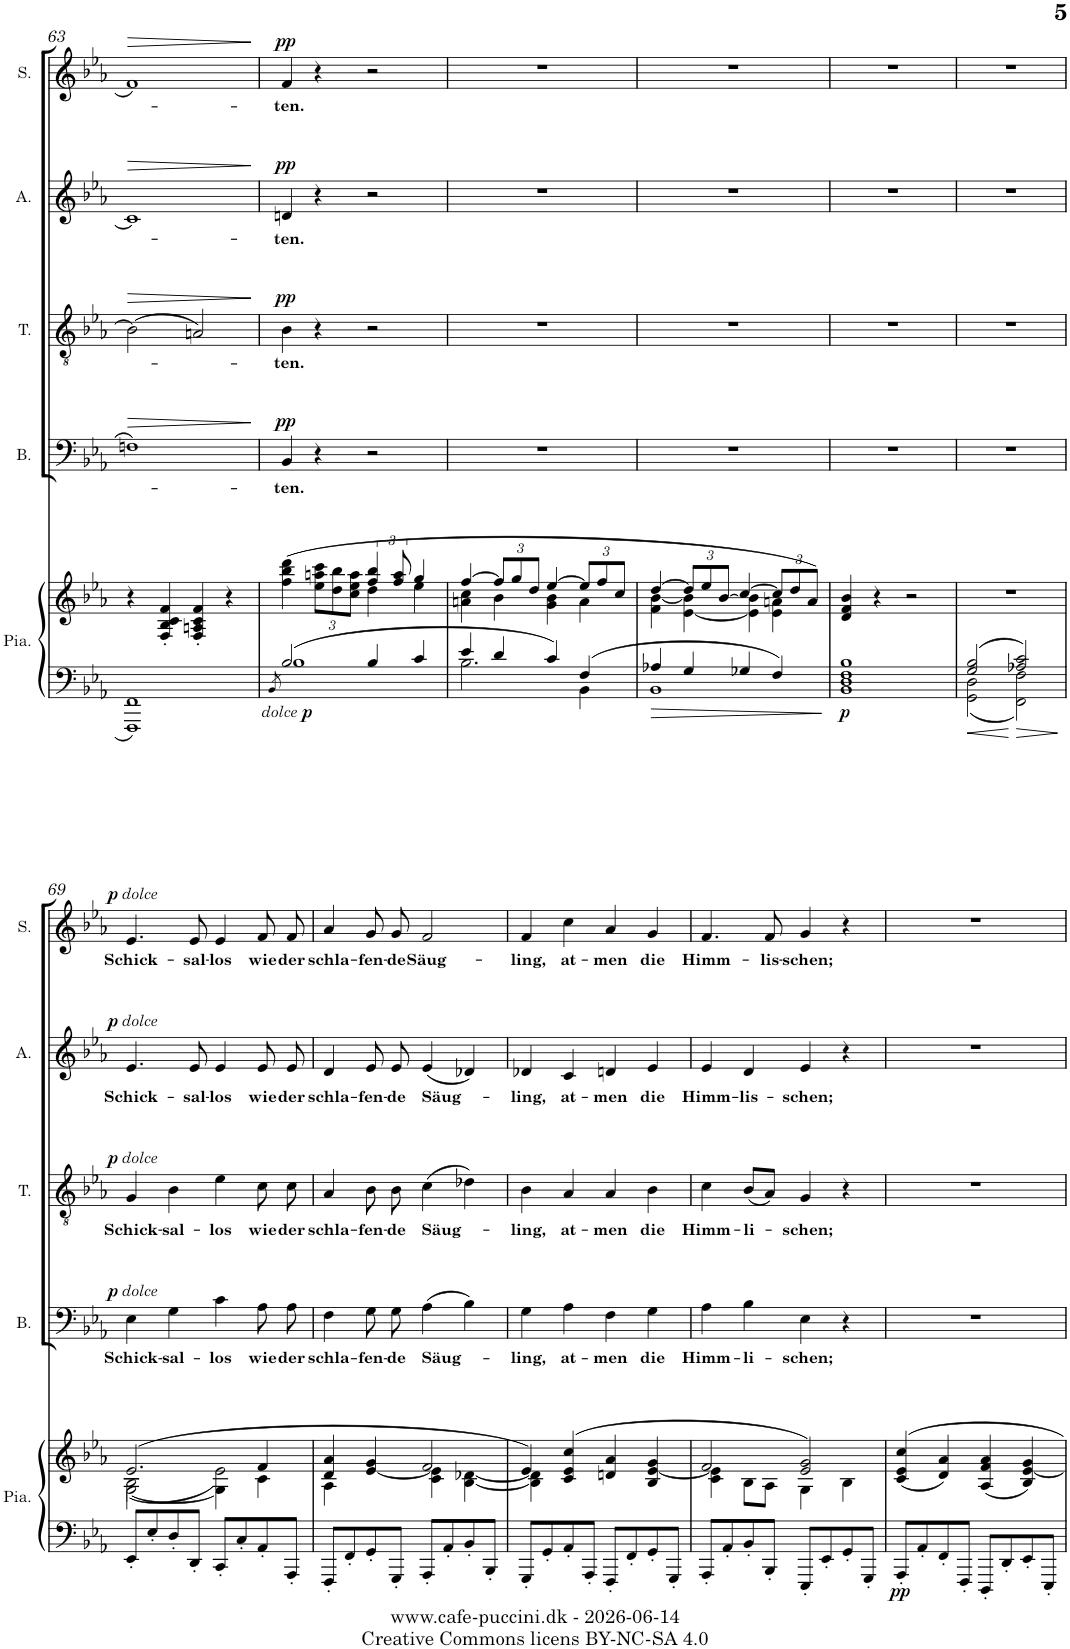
**kern	**kern	**dynam	**kern	**text	**dynam	**kern	**text	**dynam	**kern	**text	**dynam	**kern	**text	**dynam
*part5	*part5	*part5	*part4	*part4	*part4	*part3	*part3	*part3	*part2	*part2	*part2	*part1	*part1	*part1
*staff6	*staff5	*staff5/6	*staff4	*staff4	*staff4	*staff3	*staff3	*staff3	*staff2	*staff2	*staff2	*staff1	*staff1	*staff1
*I"Piano	*	*	*I"Basse	*	*	*I"Ténor	*	*	*I"Alto	*	*	*I"Soprano	*	*
*I'Pia.	*	*	*I'B.	*	*	*I'T.	*	*	*I'A.	*	*	*I'S.	*	*
!!LO:PB:g=z
*clefF4	*clefG2	*	*clefF4	*	*	*clefGv2	*	*	*clefG2	*	*	*clefG2	*	*
*k[b-e-a-]	*k[b-e-a-]	*	*k[b-e-a-]	*	*	*k[b-e-a-]	*	*	*k[b-e-a-]	*	*	*k[b-e-a-]	*	*
*M4/4	*M4/4	*	*M4/4	*	*	*M4/4	*	*	*M4/4	*	*	*M4/4	*	*
*met(c)	*met(c)	*	*met(c)	*	*	*met(c)	*	*	*met(c)	*	*	*met(c)	*	*
=63	=63	=63	=63	=63	=63	=63	=63	=63	=63	=63	=63	=63	=63	=63
!	!	!	!	!	!LO:HP:b	!	!	!LO:HP:b	!	!	!LO:HP:b	!	!	!LO:HP:b
1FFF 1FF	4r	.	1Fn	.	>	(>2B-\]	.	>	1c]	.	>	1f	.	>
.	4F/' 4B-/' 4c/' 4f/'	.	.	.	.	.	.	.	.	.	.	.	.	.
.	4F/' 4An/' 4c/' 4f/'	.	.	.	.	2An/)	.	.	.	.	.	.	.	.
.	4r	.	.	.	.	.	.	.	.	.	.	.	.	.
.	.	.	.	.	]	.	.	]	.	.	]	.	.	]
=64	=64	=64	=64	=64	=64	=64	=64	=64	=64	=64	=64	=64	=64	=64
8qBB-/	.	.	.	.	.	.	.	.	.	.	.	.	.	.
*^	*^	*	*	*	*	*	*	*	*	*	*	*	*	*
!	!	!	!	!LO:DY:b=2	!	!LO:LY:b	!	!	!LO:LY:b	!	!	!LO:LY:b	!	!	!LO:LY:b	!
!	!	!	!	!LO:DY:n=1:b=2	!	!	!LO:DY:a	!	!	!LO:DY:a	!	!	!LO:DY:a	!	!	!LO:DY:a
2B-/	1B-	(>4ff\ 4bb-\ 4ddd\	2ryy	other-dynamics p	4BB-/	-ten.	pp	4B-\	-ten.	pp	4dn/	-ten.	pp	4f/	-ten.	pp
*	*	*Xbrackettup	*	*	*	*	*	*	*	*	*	*	*	*	*	*
.	.	12ee-\ 12aan\ 12ccc\L	.	.	4r	.	.	4r	.	.	4r	.	.	4r	.	.
.	.	12dd\ 12bb-\	.	.	.	.	.	.	.	.	.	.	.	.	.	.
.	.	12cc\ 12ee-\ 12aa\J	.	.	.	.	.	.	.	.	.	.	.	.	.	.
*	*	*brackettup	*	*	*	*	*	*	*	*	*	*	*	*	*	*
4B-/	.	6ff/ 6bb-/	4dd\	.	2r	.	.	2r	.	.	2r	.	.	2r	.	.
.	.	12ff/ 12aa/	.	.	.	.	.	.	.	.	.	.	.	.	.	.
4c/	.	4gg/	4ee-\	.	.	.	.	.	.	.	.	.	.	.	.	.
=65	=65	=65	=65	=65	=65	=65	=65	=65	=65	=65	=65	=65	=65	=65	=65	=65
4e-/	2.B-\	[4ff/	4an\ 4cc\	.	1r	.	.	1r	.	.	1r	.	.	1r	.	.
*	*	*Xbrackettup	*	*	*	*	*	*	*	*	*	*	*	*	*	*
4d/	.	12ff/L]	4b-\	.	.	.	.	.	.	.	.	.	.	.	.	.
.	.	12gg/	.	.	.	.	.	.	.	.	.	.	.	.	.	.
.	.	12dd/J	.	.	.	.	.	.	.	.	.	.	.	.	.	.
4c/	.	[4ee-/	4g\ 4b-\	.	.	.	.	.	.	.	.	.	.	.	.	.
4F/	4BB-\	12ee-/L]	4a\	.	.	.	.	.	.	.	.	.	.	.	.	.
.	.	12ff/	.	.	.	.	.	.	.	.	.	.	.	.	.	.
.	.	12cc/J	.	.	.	.	.	.	.	.	.	.	.	.	.	.
=66	=66	=66	=66	=66	=66	=66	=66	=66	=66	=66	=66	=66	=66	=66	=66	=66
4A-X/	1BB-	[4dd/	4f\ [4b-\	.	1r	.	.	1r	.	.	1r	.	.	1r	.	.
4G/	.	12dd/L]	[4e-\ 4b-\]	.	.	.	.	.	.	.	.	.	.	.	.	.
.	.	12ee-/	.	.	.	.	.	.	.	.	.	.	.	.	.	.
.	.	[12b-/J	.	.	.	.	.	.	.	.	.	.	.	.	.	.
4G-X/	.	[4cc/	4e-\] 4b-\]	.	.	.	.	.	.	.	.	.	.	.	.	.
4F/	.	12cc/L]	4e-\ 4an\	.	.	.	.	.	.	.	.	.	.	.	.	.
.	.	12dd/	.	.	.	.	.	.	.	.	.	.	.	.	.	.
.	.	12a/J)	.	.	.	.	.	.	.	.	.	.	.	.	.	.
*v	*v	*	*	*	*	*	*	*	*	*	*	*	*	*	*	*
*	*v	*v	*	*	*	*	*	*	*	*	*	*	*	*	*
=67	=67	=67	=67	=67	=67	=67	=67	=67	=67	=67	=67	=67	=67	=67
!	!	!LO:DY:b=2	!	!	!	!	!	!	!	!	!	!	!	!
1BB- 1D 1F 1B-	4d/ 4f/ 4b-/	p	1r	.	.	1r	.	.	1r	.	.	1r	.	.
.	4r	.	.	.	.	.	.	.	.	.	.	.	.	.
.	2r	.	.	.	.	.	.	.	.	.	.	.	.	.
=68	=68	=68	=68	=68	=68	=68	=68	=68	=68	=68	=68	=68	=68	=68
*^	*	*	*	*	*	*	*	*	*	*	*	*	*	*
2G/ 2B-/	2GG\ 2D\	1r	.	1r	.	.	1r	.	.	1r	.	.	1r	.	.
2A-X/ 2c/	2FF\ 2F\	.	.	.	.	.	.	.	.	.	.	.	.	.	.
!!LO:LB:g=z
=69	=69	=69	=69	=69	=69	=69	=69	=69	=69	=69	=69	=69	=69	=69	=69
*	*	*^	*	*	*	*	*	*	*	*	*	*	*	*	*
*	*	*	*^	*	*	*	*	*	*	*	*	*	*	*	*	*
!	!	!	!	!	!	!	!LO:LY:b	!LO:DY:a	!	!LO:LY:b	!	!	!LO:LY:b	!	!	!LO:LY:b	!
!	!	!	!	!	!	!	!	!LO:DY:n=1:a	!	!	!LO:DY:a	!	!	!	!	!	!
!	!	!	!	!	!	!	!	!	!	!	!LO:DY:n=1:a	!	!	!LO:DY:a	!	!	!
!	!	!	!	!	!	!	!	!	!	!	!	!	!	!LO:DY:n=1:a	!	!	!LO:DY:a
!	!	!	!	!	!	!	!	!	!	!	!	!	!	!	!	!	!LO:DY:n=1:a
*v	*v	*	*	*	*	*	*	*	*	*	*	*	*	*	*	*	*
8EE-'/L	(>2.e-/	[2G\	(<2B-\	.	4E-\	Schick-	p other-dynamics	4G/	Schick-	p other-dynamics	4.e-/	Schick-	p other-dynamics	4.e-/	Schick-	p other-dynamics
8E-'/	.	.	.	.	.	.	.	.	.	.	.	.	.	.	.	.
!	!	!	!	!	!	!LO:LY:b	!	!	!LO:LY:b	!	!	!	!	!	!	!
8D'/	.	.	.	.	4G\	-sal-	.	4B-\	-sal-	.	.	.	.	.	.	.
!	!	!	!	!	!	!	!	!	!	!	!	!LO:LY:b	!	!	!LO:LY:b	!
8DD'/J	.	.	.	.	.	.	.	.	.	.	8e-/	-sal-	.	8e-/	-sal-	.
!	!	!	!	!	!	!LO:LY:b	!	!	!LO:LY:b	!	!	!LO:LY:b	!	!	!LO:LY:b	!
8CC'/L	.	4G\]	2e-\)	.	4c\	-los	.	4e-\	-los	.	4e-/	-los	.	4e-/	-los	.
8C'/	.	.	.	.	.	.	.	.	.	.	.	.	.	.	.	.
!	!	!	!	!	!	!LO:LY:b	!	!	!LO:LY:b	!	!	!LO:LY:b	!	!	!LO:LY:b	!
8AA-'/	4f/	4c\	.	.	8A-\L	wie	.	8c\	wie	.	8e-/L	wie	.	8f/L	wie	.
!	!	!	!	!	!	!LO:LY:b	!	!	!LO:LY:b	!	!	!LO:LY:b	!	!	!LO:LY:b	!
8AAA-'/J	.	.	.	.	8A-\J	der	.	8c\	der	.	8e-/J	der	.	8f/J	der	.
*	*	*v	*v	*	*	*	*	*	*	*	*	*	*	*	*	*
=70	=70	=70	=70	=70	=70	=70	=70	=70	=70	=70	=70	=70	=70	=70	=70
!	!	!	!	!	!LO:LY:b	!	!	!LO:LY:b	!	!	!LO:LY:b	!	!	!LO:LY:b	!
8FFF'/L	4d/ 4a-/	4A-\	.	4F\	schla-	.	4A-/	schla-	.	4d/	schla-	.	4a-/	schla-	.
8FF'/	.	.	.	.	.	.	.	.	.	.	.	.	.	.	.
!	!	!	!	!	!LO:LY:b	!	!	!LO:LY:b	!	!	!LO:LY:b	!	!	!LO:LY:b	!
8GG'/	[4e-/ 4g/	4ryy	.	8G\L	-fen-	.	8B-\	-fen-	.	8e-/L	-fen-	.	8g/L	-fen-	.
!	!	!	!	!	!LO:LY:b	!	!	!LO:LY:b	!	!	!LO:LY:b	!	!	!LO:LY:b	!
8GGG'/J	.	.	.	8G\J	-de	.	8B-\	-de	.	8e-/J	-de	.	8g/J	-de	.
!	!	!	!	!	!LO:LY:b	!	!	!LO:LY:b	!	!	!LO:LY:b	!	!	!LO:LY:b	!
8AAA-'/L	2f/	4c\ 4e-\]	.	(>4A-\	Säug-	.	(>4c\	Säug-	.	(<4e-/	Säug-	.	2f/	Säug-	.
8AA-'/	.	.	.	.	.	.	.	.	.	.	.	.	.	.	.
8BB-'/	.	[4B-\ [4d-X\	.	4B-\)	.	.	4d-X\)	.	.	4d-X/)	.	.	.	.	.
8BBB-'/J	.	.	.	.	.	.	.	.	.	.	.	.	.	.	.
=71	=71	=71	=71	=71	=71	=71	=71	=71	=71	=71	=71	=71	=71	=71	=71
!	!	!	!	!	!LO:LY:b	!	!	!LO:LY:b	!	!	!LO:LY:b	!	!	!LO:LY:b	!
8GGG'/L	4e-/)	4B-\] 4d-\]	.	4G\	-ling,	.	4B-\	-ling,	.	4d-X/	-ling,	.	4f/	-ling,	.
8GG'/	.	.	.	.	.	.	.	.	.	.	.	.	.	.	.
!	!	!	!	!	!LO:LY:b	!	!	!LO:LY:b	!	!	!LO:LY:b	!	!	!LO:LY:b	!
8AA-'/	(>4c/ 4e-/ 4cc/	4ryy	.	4A-\	at-	.	4A-/	at-	.	4c/	at-	.	4cc\	at-	.
8AAA-'/J	.	.	.	.	.	.	.	.	.	.	.	.	.	.	.
!	!	!	!	!	!LO:LY:b	!	!	!LO:LY:b	!	!	!LO:LY:b	!	!	!LO:LY:b	!
8FFF'/L	4dn/ 4a-/	4ryy	.	4F\	-men	.	4A-/	-men	.	4dn/	-men	.	4a-/	-men	.
8FF'/	.	.	.	.	.	.	.	.	.	.	.	.	.	.	.
!	!	!	!	!	!LO:LY:b	!	!	!LO:LY:b	!	!	!LO:LY:b	!	!	!LO:LY:b	!
8GG'/	4B-/ [4e-/ 4g/	4ryy	.	4G\	die	.	4B-\	die	.	4e-/	die	.	4g/	die	.
8GGG'/J	.	.	.	.	.	.	.	.	.	.	.	.	.	.	.
=72	=72	=72	=72	=72	=72	=72	=72	=72	=72	=72	=72	=72	=72	=72	=72
!	!	!	!	!	!LO:LY:b	!	!	!LO:LY:b	!	!	!LO:LY:b	!	!	!LO:LY:b	!
8AAA-'/L	2f/	4c\ 4e-\]	.	4A-\	Himm-	.	4c\	Himm-	.	4e-/	Himm-	.	4.f/	Himm-	.
8AA-'/	.	.	.	.	.	.	.	.	.	.	.	.	.	.	.
!	!	!	!	!	!LO:LY:b	!	!	!LO:LY:b	!	!	!LO:LY:b	!	!	!	!
8BB-'/	.	8B-\L	.	4B-\	-li-	.	(<8B-/L	-li-	.	4d/	-lis-	.	.	.	.
!	!	!	!	!	!	!	!	!	!	!	!	!	!	!LO:LY:b	!
8BBB-'/J	.	8A-\J	.	.	.	.	8A-/J)	.	.	.	.	.	8f/	-lis-	.
!	!	!	!	!	!LO:LY:b	!	!	!LO:LY:b	!	!	!LO:LY:b	!	!	!LO:LY:b	!
8EEE-'/L	2e-/ 2g/)	4G\	.	4E-\	-schen;	.	4G/	-schen;	.	4e-/	-schen;	.	4g/	-schen;	.
8EE-'/	.	.	.	.	.	.	.	.	.	.	.	.	.	.	.
8GG'/	.	4B-\	.	4r	.	.	4r	.	.	4r	.	.	4r	.	.
8GGG'/J	.	.	.	.	.	.	.	.	.	.	.	.	.	.	.
*	*v	*v	*	*	*	*	*	*	*	*	*	*	*	*	*
=73	=73	=73	=73	=73	=73	=73	=73	=73	=73	=73	=73	=73	=73	=73
!	!	!LO:DY:b=2	!	!	!	!	!	!	!	!	!	!	!	!
8AAA-'/L	(<4c/ 4e-/ 4cc/	pp	1r	.	.	1r	.	.	1r	.	.	1r	.	.
8AA-'/	.	.	.	.	.	.	.	.	.	.	.	.	.	.
8FF'/	4d/ 4a-/)	.	.	.	.	.	.	.	.	.	.	.	.	.
8FFF'/J	.	.	.	.	.	.	.	.	.	.	.	.	.	.
8DDD'/L	(<4A-/ 4f/ 4a-/	.	.	.	.	.	.	.	.	.	.	.	.	.
8DD'/	.	.	.	.	.	.	.	.	.	.	.	.	.	.
8EE-'/	4B-/ [4e-/ 4g/)	.	.	.	.	.	.	.	.	.	.	.	.	.
8EEE-'/J	.	.	.	.	.	.	.	.	.	.	.	.	.	.
=	=	=	=	=	=	=	=	=	=	=	=	=	=	=
*-	*-	*-	*-	*-	*-	*-	*-	*-	*-	*-	*-	*-	*-	*-
